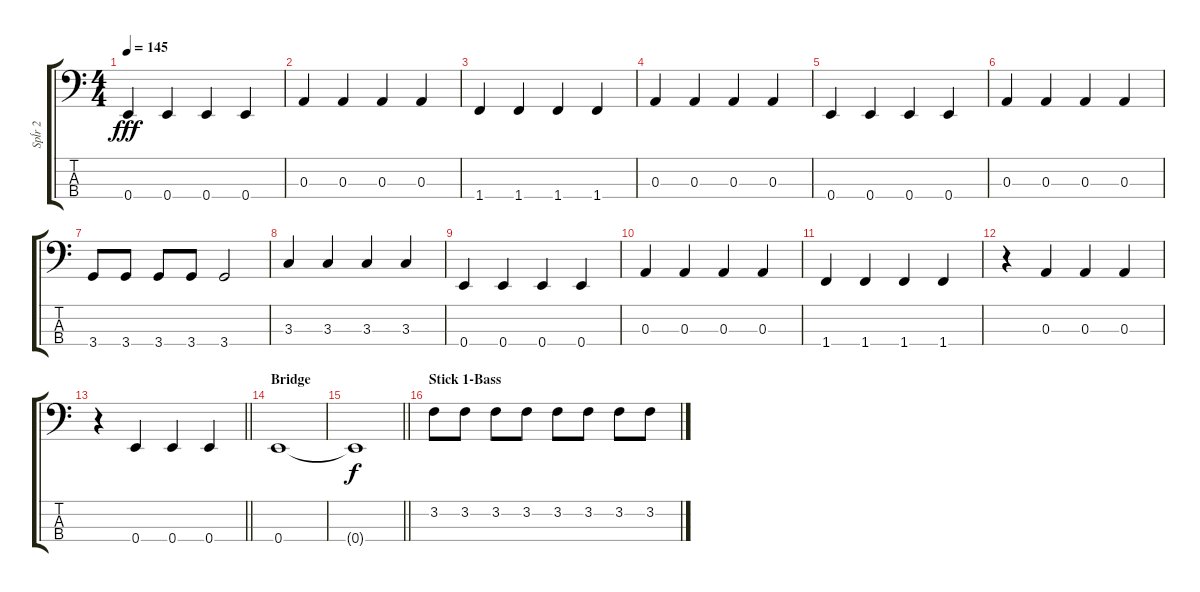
\track ("Spĺr 2" "Spĺr 2") {instrument electricbasspick}
\staff {score tabs}
\tuning (G2 D2 A1 E1) {hide}
\ts (4 4)
\tempo 145
\clef f4
\ks c
0.4.4{dy fff} 0.4.4 0.4.4 0.4.4 |
0.3.4 0.3.4 0.3.4 0.3.4 |
1.4.4 1.4.4 1.4.4 1.4.4 |
0.3.4 0.3.4 0.3.4 0.3.4 |
0.4.4 0.4.4 0.4.4 0.4.4 |
0.3.4 0.3.4 0.3.4 0.3.4 |
3.4.8 3.4.8 3.4.8 3.4.8 3.4.2 |
3.3.4 3.3.4 3.3.4 3.3.4 |
0.4.4 0.4.4 0.4.4 0.4.4 |
0.3.4 0.3.4 0.3.4 0.3.4 |
1.4.4 1.4.4 1.4.4 1.4.4 |
r.4 0.3.4 0.3.4 0.3.4 |
\barLineRight lightlight
r.4 0.4.4 0.4.4 0.4.4 |
\section ("" "Bridge")
0.4.1 |
\barLineRight lightlight
0.4{t}.1{dy f} |
\section ("" "Stick 1-Bass")
3.2.8 3.2.8 3.2.8 3.2.8 3.2.8 3.2.8 3.2.8 3.2.8
